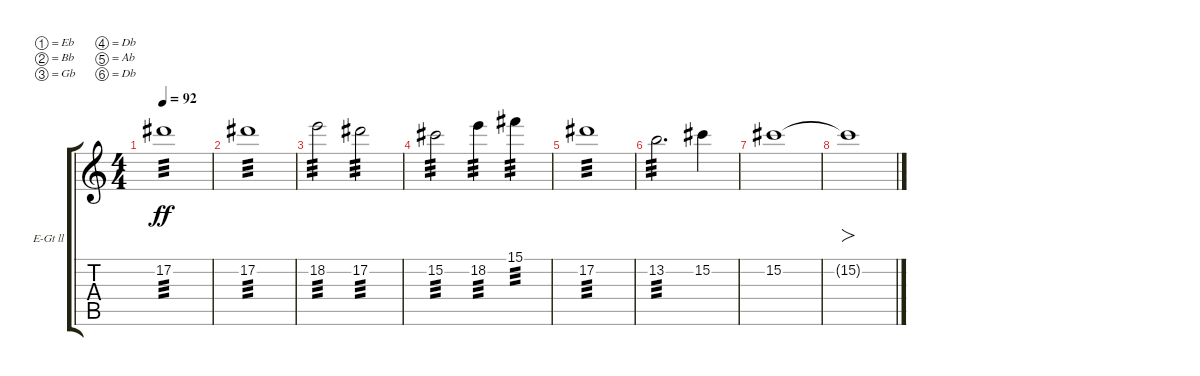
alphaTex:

\defaultSystemsLayout 4
\bracketExtendMode groupsimilarinstruments
\firstSystemTrackNameOrientation horizontal
\otherSystemsTrackNameOrientation horizontal
\track ("Extra Guitar ll" "E-Gt ll") {instrument overdrivenguitar}
\staff {score tabs}
\tuning (Eb4 Bb3 Gb3 Db3 Ab2 Db2)
\ts (4 4)
\tempo 92
\clef g2
\ks c
17.2.1{tp 3 dy ff} |
17.2.1{tp 3} |
18.2.2{tp 3} 17.2.2{tp 3} |
15.2.2{tp 3} 18.2.4{tp 3} 15.1.4{tp 3} |
17.2.1{tp 3} |
13.2.2{d tp 3} 15.2.4 |
15.2.1 |
15.2{t}.1{fo}
